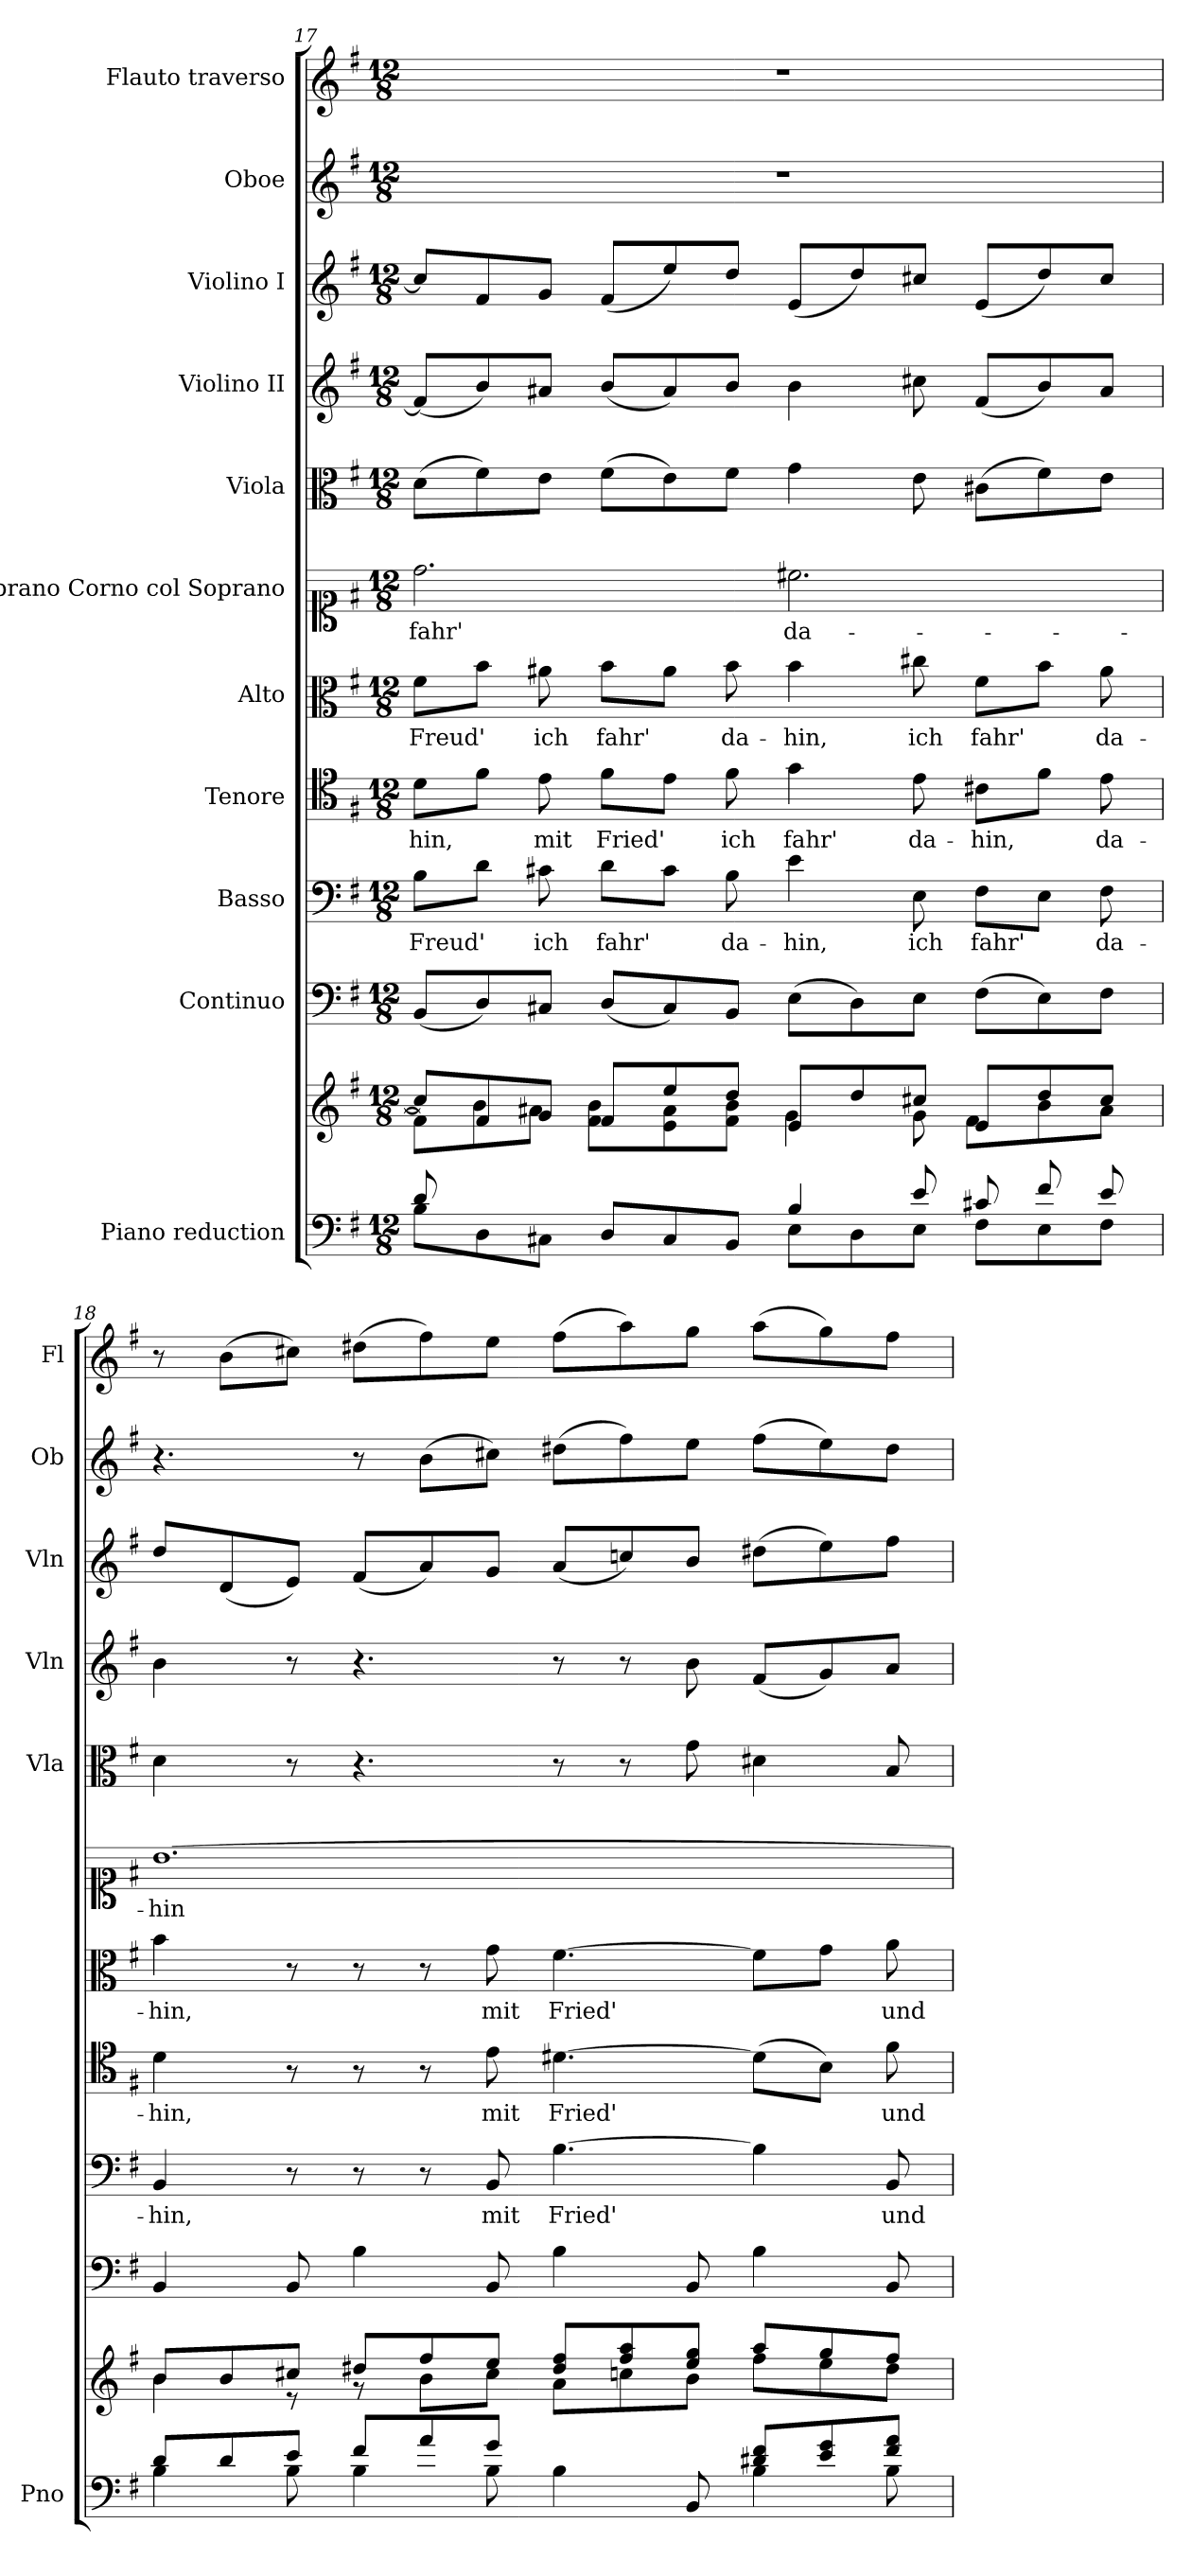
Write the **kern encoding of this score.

**kern	**kern	**kern	**kern	**text	**kern	**text	**kern	**text	**kern	**text	**kern	**kern	**kern	**kern	**kern
*part11	*part11	*part10	*part9	*part9	*part8	*part8	*part7	*part7	*part6	*part6	*part5	*part4	*part3	*part2	*part1
*staff12	*staff11	*staff10	*staff9	*staff9	*staff8	*staff8	*staff7	*staff7	*staff6	*staff6	*staff5	*staff4	*staff3	*staff2	*staff1
*I"Piano reduction	*	*I"Continuo	*I"Basso	*	*I"Tenore	*	*I"Alto	*	*I"Soprano Corno col Soprano	*	*I"Viola	*I"Violino II	*I"Violino I	*I"Oboe	*I"Flauto traverso
*I'Pno	*	*	*	*	*	*	*	*	*	*	*I'Vla	*I'Vln	*I'Vln	*I'Ob	*I'Fl
!!LO:PB:g=z
*clefF4	*clefG2	*clefF4	*clefF4	*	*clefC4	*	*clefC3	*	*clefC1	*	*clefC3	*clefG2	*clefG2	*clefG2	*clefG2
*k[f#]	*k[f#]	*k[f#]	*k[f#]	*	*k[f#]	*	*k[f#]	*	*k[f#]	*	*k[f#]	*k[f#]	*k[f#]	*k[f#]	*k[f#]
*M12/8	*M12/8	*M12/8	*M12/8	*	*M12/8	*	*M12/8	*	*M12/8	*	*M12/8	*M12/8	*M12/8	*M12/8	*M12/8
=17	=17	=17	=17	=17	=17	=17	=17	=17	=17	=17	=17	=17	=17	=17	=17
*^	*^	*	*	*	*	*	*	*	*	*	*	*	*	*	*
*	*	*	*^	*	*	*	*	*	*	*	*	*	*	*	*	*	*
!	!	!	!	!	!	!	!LO:LY:b	!	!LO:LY:b	!	!LO:LY:b	!	!LO:LY:b	!	!	!	!	!
8d/L	8B\L	8cc#/L]	8f#\L]	8ryy	(8BB/L	8B\L	Freud'	8d\L	-hin,	8f#\L	Freud'	2.dd\	fahr'	(8d\L	(8f#/L]	8cc#/L]	1.r	1.r
4ryy	8D\	8f#/	8b\	8f#\	8D/)	8d\J	.	8f#\J	.	8b\J	.	.	.	8f#\)	8b/)	8f#/	.	.
!	!	!	!	!	!	!	!LO:LY:b	!	!LO:LY:b	!	!LO:LY:b	!	!	!	!	!	!	!
.	8C#X\J	8g/J	8a#X\J	8e\J	8C#X/J	8c#X\	ich	8e\	mit	8a#X\	ich	.	.	8e\J	8a#X/J	8g/J	.	.
!	!	!	!	!	!	!	!LO:LY:b	!	!LO:LY:b	!	!LO:LY:b	!	!	!	!	!	!	!
4.ryy	8D/L	8f#/L	8f#\ 8b\L	1ryy	(8D/L	8d\L	fahr'	8f#\L	Fried'	8b\L	fahr'	.	.	(8f#\L	(8b/L	(8f#/L	.	.
.	8C#/	8ee/	8e\ 8a#\	.	8C#/)	8c#\J	.	8e\J	.	8a#\J	.	.	.	8e\)	8a#/)	8ee/)	.	.
!	!	!	!	!	!	!	!LO:LY:b	!	!LO:LY:b	!	!LO:LY:b	!	!	!	!	!	!	!
.	8BB/J	8dd/J	8f#\ 8b\J	.	8BB/J	8B\	da-	8f#\	ich	8b\	da-	.	.	8f#\J	8b/J	8dd/J	.	.
!	!	!	!	!	!	!	!LO:LY:b	!	!LO:LY:b	!	!LO:LY:b	!	!LO:LY:b	!	!	!	!	!
4B/	8E\L	8e/L	4g\	.	(8E\L	4e\	-hin,	4g\	fahr'	4b\	-hin,	2.cc#X\	da-	4g\	4b\	(8e/L	.	.
.	8D\	8dd/	.	.	8D\)	.	.	.	.	.	.	.	.	.	.	8dd/)	.	.
!	!	!	!	!	!	!	!LO:LY:b	!	!LO:LY:b	!	!LO:LY:b	!	!	!	!	!	!	!
8e/	8E\J	8cc#X/J	8g\	.	8E\J	8E\	ich	8e\	da-	8cc#X\	ich	.	.	8e\	8cc#X\	8cc#X/J	.	.
!	!	!	!	!	!	!	!LO:LY:b	!	!LO:LY:b	!	!LO:LY:b	!	!	!	!	!	!	!
8c#X/L	8F#\L	8e/L	8f#\L	.	(8F#\L	8F#\L	fahr'	8c#X\L	-hin,	8f#\L	fahr'	.	.	(8c#X\L	(8f#/L	(8e/L	.	.
8f#/	8E\	8dd/	8b\	.	8E\)	8E\J	.	8f#\J	.	8b\J	.	.	.	8f#\)	8b/)	8dd/)	.	.
!	!	!	!	!	!	!	!LO:LY:b	!	!LO:LY:b	!	!LO:LY:b	!	!	!	!	!	!	!
8e/J	8F#\J	8cc#/J	8a#\J	8ryy	8F#\J	8F#\	da-	8e\	da-	8a#\	da-	.	.	8e\J	8a#/J	8cc#/J	.	.
=18	=18	=18	=18	=18	=18	=18	=18	=18	=18	=18	=18	=18	=18	=18	=18	=18	=18	=18
!	!	!	!	!	!	!	!LO:LY:b	!	!LO:LY:b	!	!LO:LY:b	!	!LO:LY:b	!	!	!	!	!
*	*	*	*v	*v	*	*	*	*	*	*	*	*	*	*	*	*	*	*
8d/L	4B\	8b/L	4b\	4BB/	4BB/	-hin,	4d\	-hin,	4b\	-hin,	[1.b	-hin	4d\	4b\	8dd/L	4.r	8r
8d/	.	8b/	.	.	.	.	.	.	.	.	.	.	.	.	(8d/	.	(8b\L
8e/J	8B\	8cc#X/J	8r	8BB/	8r	.	8r	.	8r	.	.	.	8r	8r	8e/J)	.	8cc#X\J)
8f#/L	4B\	8dd#X/L	8r	4B\	8r	.	8r	.	8r	.	.	.	4.r	4.r	(8f#/L	8r	(8dd#X\L
8a/	.	8ff#/	8b\L	.	8r	.	8r	.	8r	.	.	.	.	.	8a/)	(8b\L	8ff#\)
!	!	!	!	!	!	!LO:LY:b	!	!LO:LY:b	!	!LO:LY:b	!	!	!	!	!	!	!
8g/J	8B\	8ee/J	8cc#\J	8BB/	8BB/	mit	8e\	mit	8g\	mit	.	.	.	.	8g/J	8cc#X\J)	8ee\J
!	!	!	!	!	!	!LO:LY:b	!	!LO:LY:b	!	!LO:LY:b	!	!	!	!	!	!	!
4.ryy	4B\	8dd#/ 8ff#/L	8a\L	4B\	[4.B\	Fried'	[4.d#X\	Fried'	[4.f#\	Fried'	.	.	8r	8r	(8a/L	(8dd#X\L	(8ff#\L
.	.	8ff#/ 8aa/	8ccn\	.	.	.	.	.	.	.	.	.	8r	8r	8ccn/)	8ff#\)	8aa\)
.	8BB/	8ee/ 8gg/J	8b\J	8BB/	.	.	.	.	.	.	.	.	8g\	8b\	8b/J	8ee\J	8gg\J
8d#X/ 8f#/L	4B\	8aa/L	8ff#\L	4B\	4B\]	.	(8d#\L]	.	8f#\L]	.	.	.	4d#X\	(8f#/L	(8dd#X\L	(8ff#\L	(8aa\L
8e/ 8g/	.	8gg/	8ee\	.	.	.	8B\J)	.	8g\J	.	.	.	.	8g/)	8ee\)	8ee\)	8gg\)
!	!	!	!	!	!	!LO:LY:b	!	!LO:LY:b	!	!LO:LY:b	!	!	!	!	!	!	!
8f#/ 8a/J	8B\	8ff#/J	8dd#\J	8BB/	8BB/	und	8f#\	und	8a\	und	.	.	8B/	8a/J	8ff#\J	8dd#\J	8ff#\J
*v	*v	*	*	*	*	*	*	*	*	*	*	*	*	*	*	*	*
*	*v	*v	*	*	*	*	*	*	*	*	*	*	*	*	*	*
=	=	=	=	=	=	=	=	=	=	=	=	=	=	=	=
*-	*-	*-	*-	*-	*-	*-	*-	*-	*-	*-	*-	*-	*-	*-	*-
